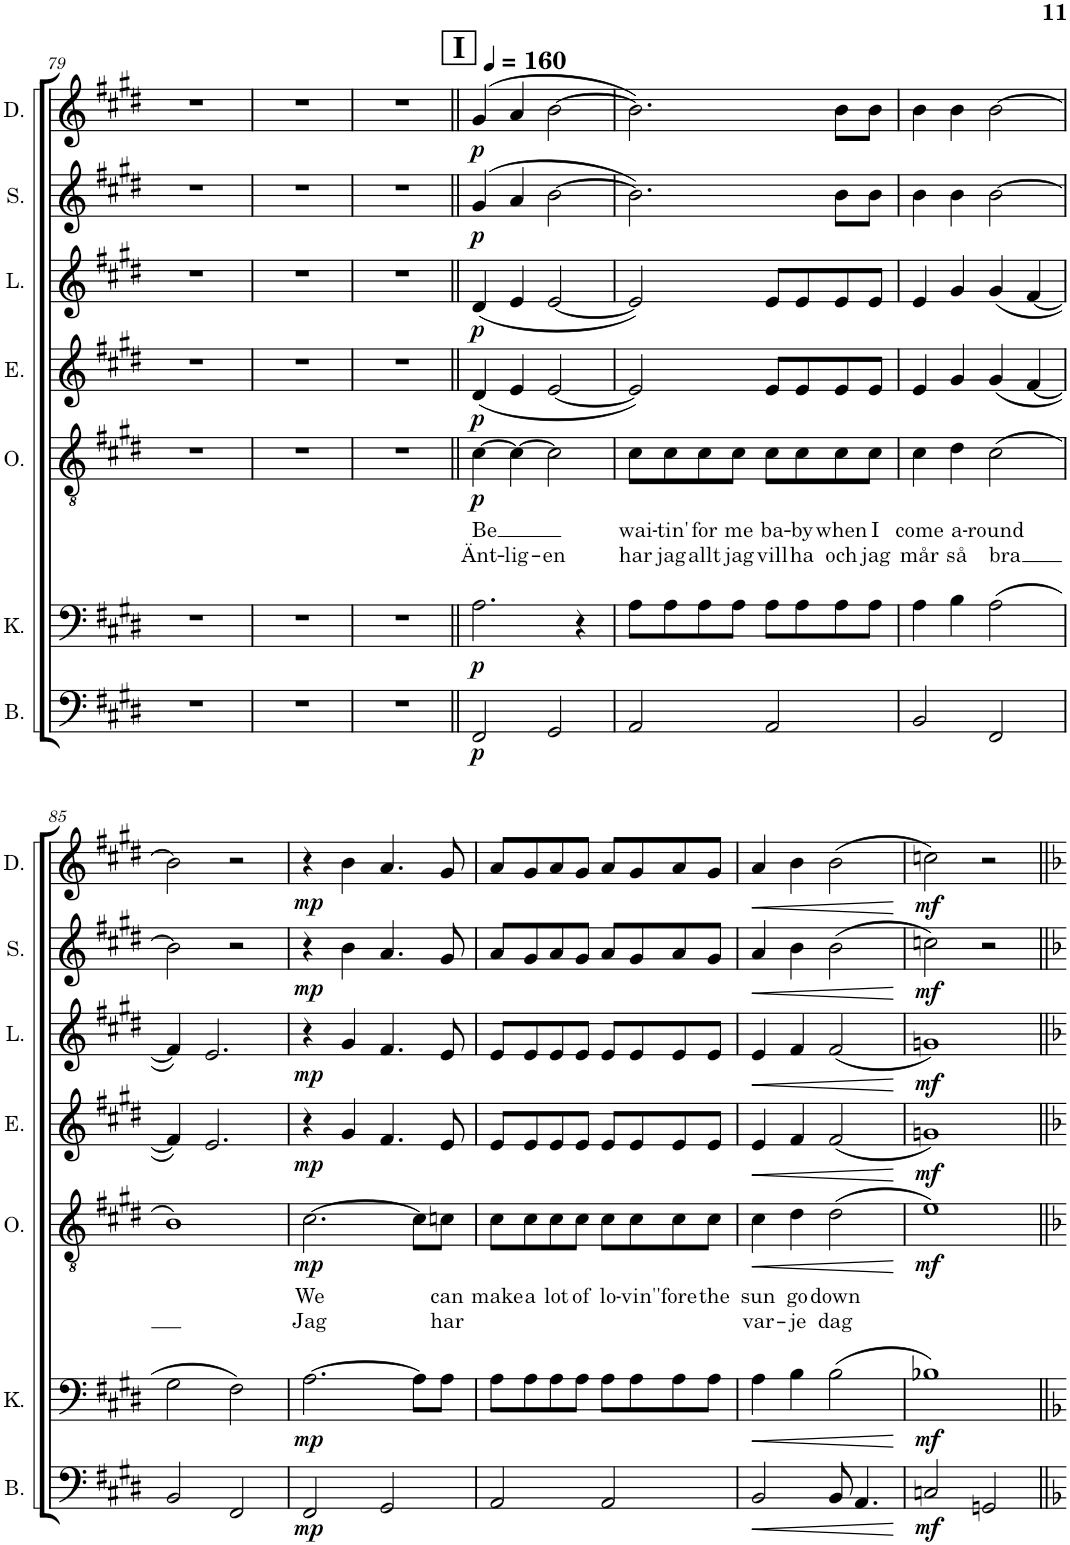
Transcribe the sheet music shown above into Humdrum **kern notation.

**kern	**dynam	**kern	**dynam	**kern	**text	**text	**dynam	**kern	**dynam	**kern	**dynam	**kern	**dynam	**kern	**dynam
*part7	*part7	*part6	*part6	*part5	*part5	*part5	*part5	*part4	*part4	*part3	*part3	*part2	*part2	*part1	*part1
*staff7	*staff7	*staff6	*staff6	*staff5	*staff5	*staff5	*staff5	*staff4	*staff4	*staff3	*staff3	*staff2	*staff2	*staff1	*staff1
*I"Bacon	*	*I"Kat	*	*I"Orwen	*	*	*	*I"Elisabet	*	*I"Libby	*	*I"Shakespeare	*	*I"Drake	*
*I'B.	*	*I'K.	*	*I'O.	*	*	*	*I'E.	*	*I'L.	*	*I'S.	*	*I'D.	*
!!LO:PB:g=z
*clefF4	*	*clefF4	*	*clefGv2	*	*	*	*clefG2	*	*clefG2	*	*clefG2	*	*clefG2	*
*k[f#c#g#d#]	*	*k[f#c#g#d#]	*	*k[f#c#g#d#]	*	*	*	*k[f#c#g#d#]	*	*k[f#c#g#d#]	*	*k[f#c#g#d#]	*	*k[f#c#g#d#]	*
*M2/2	*	*M2/2	*	*M2/2	*	*	*	*M2/2	*	*M2/2	*	*M2/2	*	*M2/2	*
*met(c|)	*	*met(c|)	*	*met(c|)	*	*	*	*met(c|)	*	*met(c|)	*	*met(c|)	*	*met(c|)	*
=79	=79	=79	=79	=79	=79	=79	=79	=79	=79	=79	=79	=79	=79	=79	=79
1r	.	1r	.	1r	.	.	.	1r	.	1r	.	1r	.	1r	.
=80	=80	=80	=80	=80	=80	=80	=80	=80	=80	=80	=80	=80	=80	=80	=80
1r	.	1r	.	1r	.	.	.	1r	.	1r	.	1r	.	1r	.
=81	=81	=81	=81	=81	=81	=81	=81	=81	=81	=81	=81	=81	=81	=81	=81
1r	.	1r	.	1r	.	.	.	1r	.	1r	.	1r	.	1r	.
=82||	=82||	=82||	=82||	=82||	=82||	=82||	=82||	=82||	=82||	=82||	=82||	=82||	=82||	=82||	=82||
!!LO:REH:place=s1:a:B:cj:fs=14:t=I
*	*	*	*	*	*	*	*	*	*	*	*	*	*	*MM160	*
!	!LO:DY:b	!	!LO:DY:b	!	!LO:LY:b	!LO:LY:b	!LO:DY:b	!	!LO:DY:b	!	!LO:DY:b	!	!LO:DY:b	!	!LO:DY:b
2FF#/	p	2.A\	p	[4c#\	Be	Änt-	p	(4d#/	p	(4d#/	p	(4g#/	p	(4g#/	p
!	!	!	!	!	!	!LO:LY:b	!	!	!	!	!	!	!	!	!
.	.	.	.	4c#\_	.	-lig-	.	4e/	.	4e/	.	4a/	.	4a/	.
!	!	!	!	!	!	!LO:LY:b	!	!	!	!	!	!	!	!	!
2GG#/	.	.	.	2c#\]	.	-en	.	[2e/	.	[2e/	.	[2b\	.	[2b\	.
.	.	4r	.	.	.	.	.	.	.	.	.	.	.	.	.
=83	=83	=83	=83	=83	=83	=83	=83	=83	=83	=83	=83	=83	=83	=83	=83
!	!	!	!	!	!LO:LY:b	!LO:LY:b	!	!	!	!	!	!	!	!	!
2AA/	.	8A\L	.	8c#\L	wai-	har	.	2e/])	.	2e/])	.	2.b\])	.	2.b\])	.
!	!	!	!	!	!LO:LY:b	!LO:LY:b	!	!	!	!	!	!	!	!	!
.	.	8A\	.	8c#\	-tin'	jag	.	.	.	.	.	.	.	.	.
!	!	!	!	!	!LO:LY:b	!LO:LY:b	!	!	!	!	!	!	!	!	!
.	.	8A\	.	8c#\	for	allt	.	.	.	.	.	.	.	.	.
!	!	!	!	!	!LO:LY:b	!LO:LY:b	!	!	!	!	!	!	!	!	!
.	.	8A\J	.	8c#\J	me	jag	.	.	.	.	.	.	.	.	.
!	!	!	!	!	!LO:LY:b	!LO:LY:b	!	!	!	!	!	!	!	!	!
2AA/	.	8A\L	.	8c#\L	ba-	vill	.	8e/L	.	8e/L	.	.	.	.	.
!	!	!	!	!	!LO:LY:b	!LO:LY:b	!	!	!	!	!	!	!	!	!
.	.	8A\	.	8c#\	-by	ha	.	8e/	.	8e/	.	.	.	.	.
!	!	!	!	!	!LO:LY:b	!LO:LY:b	!	!	!	!	!	!	!	!	!
.	.	8A\	.	8c#\	when	och	.	8e/	.	8e/	.	8b\L	.	8b\L	.
!	!	!	!	!	!LO:LY:b	!LO:LY:b	!	!	!	!	!	!	!	!	!
.	.	8A\J	.	8c#\J	I	jag	.	8e/J	.	8e/J	.	8b\J	.	8b\J	.
=84	=84	=84	=84	=84	=84	=84	=84	=84	=84	=84	=84	=84	=84	=84	=84
!	!	!	!	!	!LO:LY:b	!LO:LY:b	!	!	!	!	!	!	!	!	!
2BB/	.	4A\	.	4c#\	come	mår	.	4e/	.	4e/	.	4b\	.	4b\	.
!	!	!	!	!	!LO:LY:b	!LO:LY:b	!	!	!	!	!	!	!	!	!
.	.	4B\	.	4d#\	a-	så	.	4g#/	.	4g#/	.	4b\	.	4b\	.
!	!	!	!	!	!LO:LY:b	!LO:LY:b	!	!	!	!	!	!	!	!	!
2FF#/	.	(2A\	.	(2c#\	-round	bra	.	(4g#/	.	(4g#/	.	[2b\	.	[2b\	.
.	.	.	.	.	.	.	.	[4f#/	.	[4f#/	.	.	.	.	.
!!LO:LB:g=z
=85	=85	=85	=85	=85	=85	=85	=85	=85	=85	=85	=85	=85	=85	=85	=85
2BB/	.	2G#\	.	1B)	.	.	.	4f#/])	.	4f#/])	.	2b\]	.	2b\]	.
.	.	.	.	.	.	.	.	2.e/	.	2.e/	.	.	.	.	.
2FF#/	.	2F#\)	.	.	.	.	.	.	.	.	.	2r	.	2r	.
=86	=86	=86	=86	=86	=86	=86	=86	=86	=86	=86	=86	=86	=86	=86	=86
!	!LO:DY:b	!	!LO:DY:b	!	!LO:LY:b	!LO:LY:b	!LO:DY:b	!	!LO:DY:b	!	!LO:DY:b	!	!LO:DY:b	!	!LO:DY:b
2FF#/	mp	[2.A\	mp	[2.c#\	We	Jag	mp	4r	mp	4r	mp	4r	mp	4r	mp
.	.	.	.	.	.	.	.	4g#/	.	4g#/	.	4b\	.	4b\	.
2GG#/	.	.	.	.	.	.	.	4.f#/	.	4.f#/	.	4.a/	.	4.a/	.
.	.	8A\L]	.	8c#\L]	.	.	.	.	.	.	.	.	.	.	.
!	!	!	!	!	!LO:LY:b	!LO:LY:b	!	!	!	!	!	!	!	!	!
.	.	8A\J	.	8cn\J	can	har	.	8e/	.	8e/	.	8g#/	.	8g#/	.
=87	=87	=87	=87	=87	=87	=87	=87	=87	=87	=87	=87	=87	=87	=87	=87
!	!	!	!	!	!LO:LY:b	!	!	!	!	!	!	!	!	!	!
2AA/	.	8A\L	.	8c#\L	make	.	.	8e/L	.	8e/L	.	8a/L	.	8a/L	.
!	!	!	!	!	!LO:LY:b	!	!	!	!	!	!	!	!	!	!
.	.	8A\	.	8c#\	a	.	.	8e/	.	8e/	.	8g#/	.	8g#/	.
!	!	!	!	!	!LO:LY:b	!	!	!	!	!	!	!	!	!	!
.	.	8A\	.	8c#\	lot	.	.	8e/	.	8e/	.	8a/	.	8a/	.
!	!	!	!	!	!LO:LY:b	!	!	!	!	!	!	!	!	!	!
.	.	8A\J	.	8c#\J	of	.	.	8e/J	.	8e/J	.	8g#/J	.	8g#/J	.
!	!	!	!	!	!LO:LY:b	!	!	!	!	!	!	!	!	!	!
2AA/	.	8A\L	.	8c#\L	lo-	.	.	8e/L	.	8e/L	.	8a/L	.	8a/L	.
!	!	!	!	!	!LO:LY:b	!	!	!	!	!	!	!	!	!	!
.	.	8A\	.	8c#\	-vin'	.	.	8e/	.	8e/	.	8g#/	.	8g#/	.
!	!	!	!	!	!LO:LY:b	!	!	!	!	!	!	!	!	!	!
.	.	8A\	.	8c#\	'fore	.	.	8e/	.	8e/	.	8a/	.	8a/	.
!	!	!	!	!	!LO:LY:b	!	!	!	!	!	!	!	!	!	!
.	.	8A\J	.	8c#\J	the	.	.	8e/J	.	8e/J	.	8g#/J	.	8g#/J	.
=88	=88	=88	=88	=88	=88	=88	=88	=88	=88	=88	=88	=88	=88	=88	=88
!	!LO:HP:b	!	!LO:HP:b	!	!LO:LY:b	!LO:LY:b	!LO:HP:b	!	!LO:HP:b	!	!LO:HP:b	!	!LO:HP:b	!	!LO:HP:b
2BB/	<	4A\	<	4c#\	sun	var-	<	4e/	<	4e/	<	4a/	<	4a/	<
!	!	!	!	!	!LO:LY:b	!LO:LY:b	!	!	!	!	!	!	!	!	!
.	.	4B\	.	4d#\	go	-je	.	4f#/	.	4f#/	.	4b\	.	4b\	.
!	!	!	!	!	!LO:LY:b	!LO:LY:b	!	!	!	!	!	!	!	!	!
8BB/	.	(2B\	.	(2d#\	down	dag	.	(2f#/	.	(2f#/	.	(2b\	.	(2b\	.
4.AA/	.	.	.	.	.	.	.	.	.	.	.	.	.	.	.
.	[	.	[	.	.	.	[	.	[	.	[	.	[	.	[
=89	=89	=89	=89	=89	=89	=89	=89	=89	=89	=89	=89	=89	=89	=89	=89
!	!LO:DY:b	!	!LO:DY:b	!	!	!	!LO:DY:b	!	!LO:DY:b	!	!LO:DY:b	!	!LO:DY:b	!	!LO:DY:b
2Cn/	mf	1B-X)	mf	1e)	.	.	mf	1gn)	mf	1gn)	mf	2ccn\)	mf	2ccn\)	mf
2GGn/	.	.	.	.	.	.	.	.	.	.	.	2r	.	2r	.
=||	=||	=||	=||	=||	=||	=||	=||	=||	=||	=||	=||	=||	=||	=||	=||
*-	*-	*-	*-	*-	*-	*-	*-	*-	*-	*-	*-	*-	*-	*-	*-
